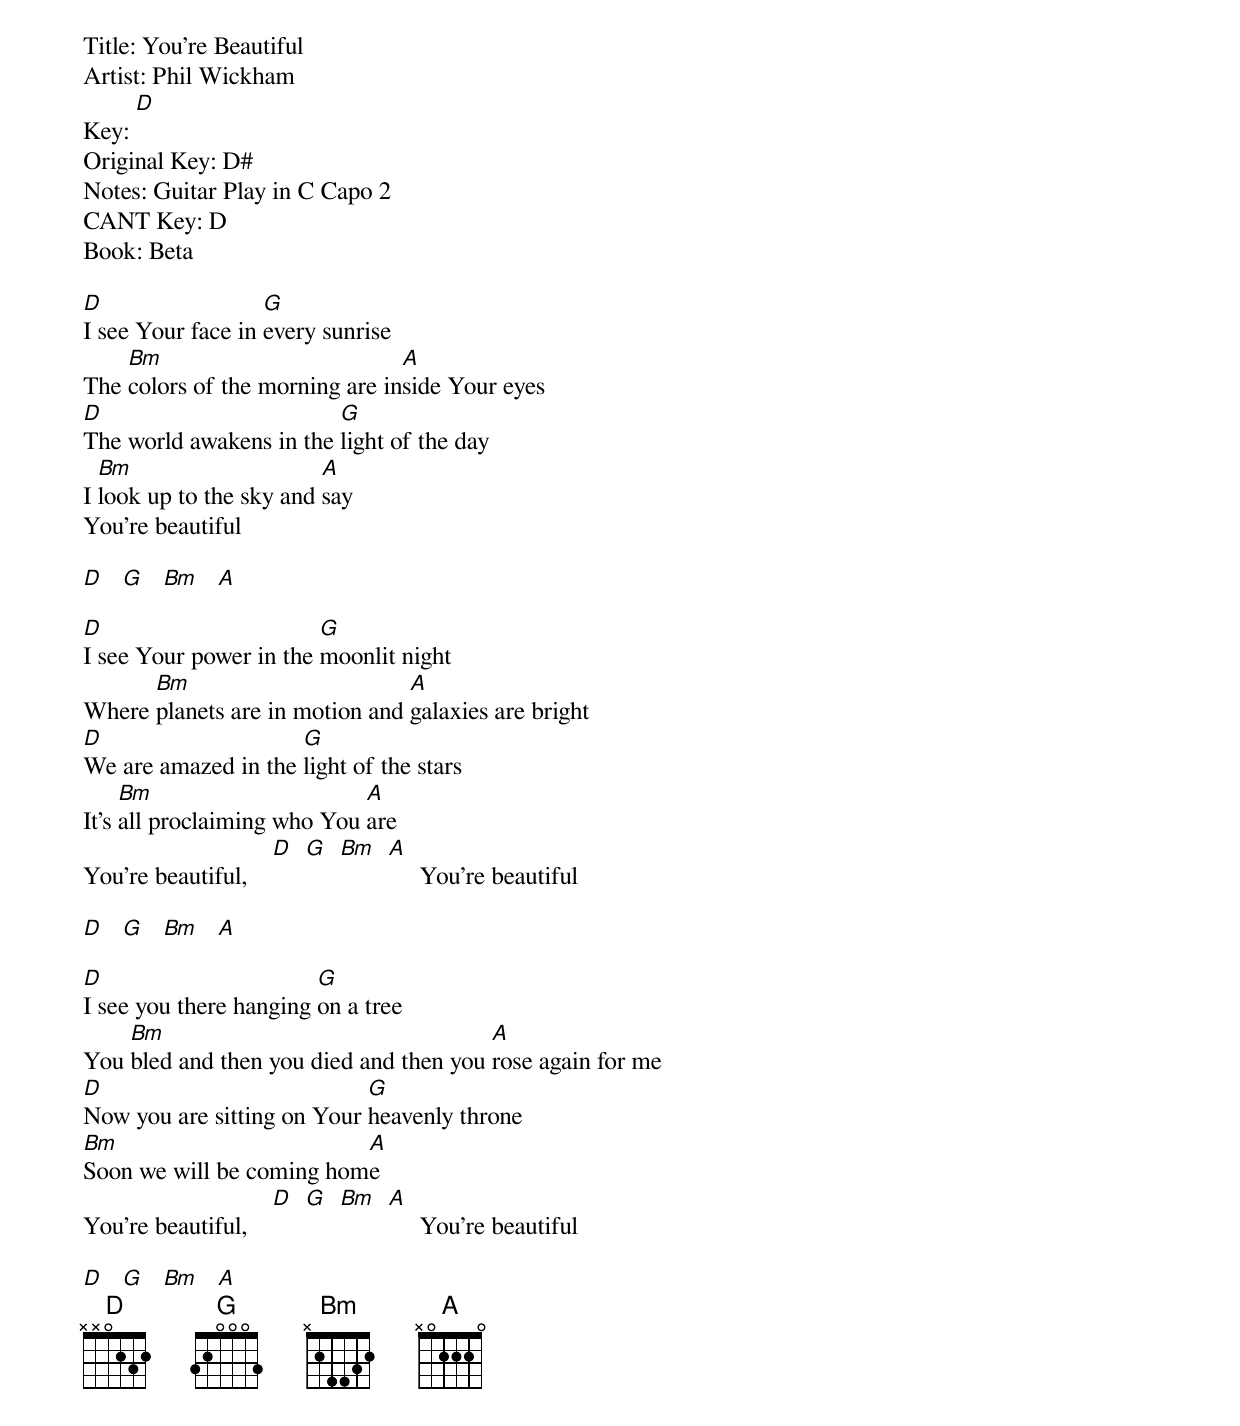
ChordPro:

Title: You're Beautiful
Artist: Phil Wickham
Key: [D]
Original Key: D#
Notes: Guitar Play in C Capo 2
CANT Key: D
Book: Beta

[D]I see Your face in [G]every sunrise
The [Bm]colors of the morning are in[A]side Your eyes
[D]The world awakens in the [G]light of the day
I [Bm]look up to the sky and [A]say
You’re beautiful

[D]   [G]   [Bm]   [A]

[D]I see Your power in the [G]moonlit night
Where [Bm]planets are in motion and [A]galaxies are bright
[D]We are amazed in the [G]light of the stars
It’s [Bm]all proclaiming who You [A]are
You’re beautiful,    [D]  [G]  [Bm]  [A]     You're beautiful

[D]   [G]   [Bm]   [A]

[D]I see you there hanging [G]on a tree
You [Bm]bled and then you died and then you [A]rose again for me
[D]Now you are sitting on Your [G]heavenly throne
[Bm]Soon we will be coming hom[A]e
You’re beautiful,    [D]  [G]  [Bm]  [A]     You're beautiful

[D]   [G]   [Bm]   [A]
